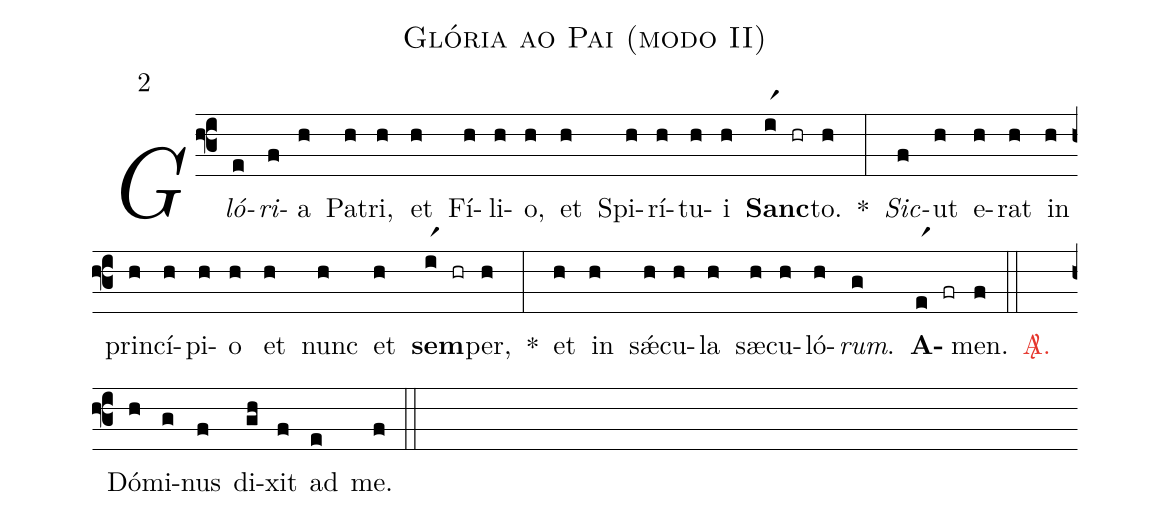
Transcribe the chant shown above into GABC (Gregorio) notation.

name: Glória ao Pai (modo II);
mode: 2;
%%
(f3)

<i>Gló</i>(e)<i>ri</i>(f)a(h) Pa(h)tri,(h) et(h) Fí(h)li(h)o,(h) et(h) Spi(h)rí(h)tu(h)i(h) <b>Sanc</b>(ir1 hr)to.(h) *(:) <i>Sic</i>(f)ut(h) e(h)rat(h) in(h) prin(h)cí(h)pi(h)o(h) et(h) nunc(h) et(h) <b>sem</b>(ir1 hr)per,(h) *(:) et(h) in(h) sǽ(h)cu(h)la(h)

sæ(h)cu(h)ló(h)<i>rum</i>.(g) <b>A</b>(er1 fr)men.(f)

(::)

<c><sp>A/</sp>.</c>() Dó(h)mi(g)nus(f) di(gh)xit(f) ad(e) me.(f)

(::)
